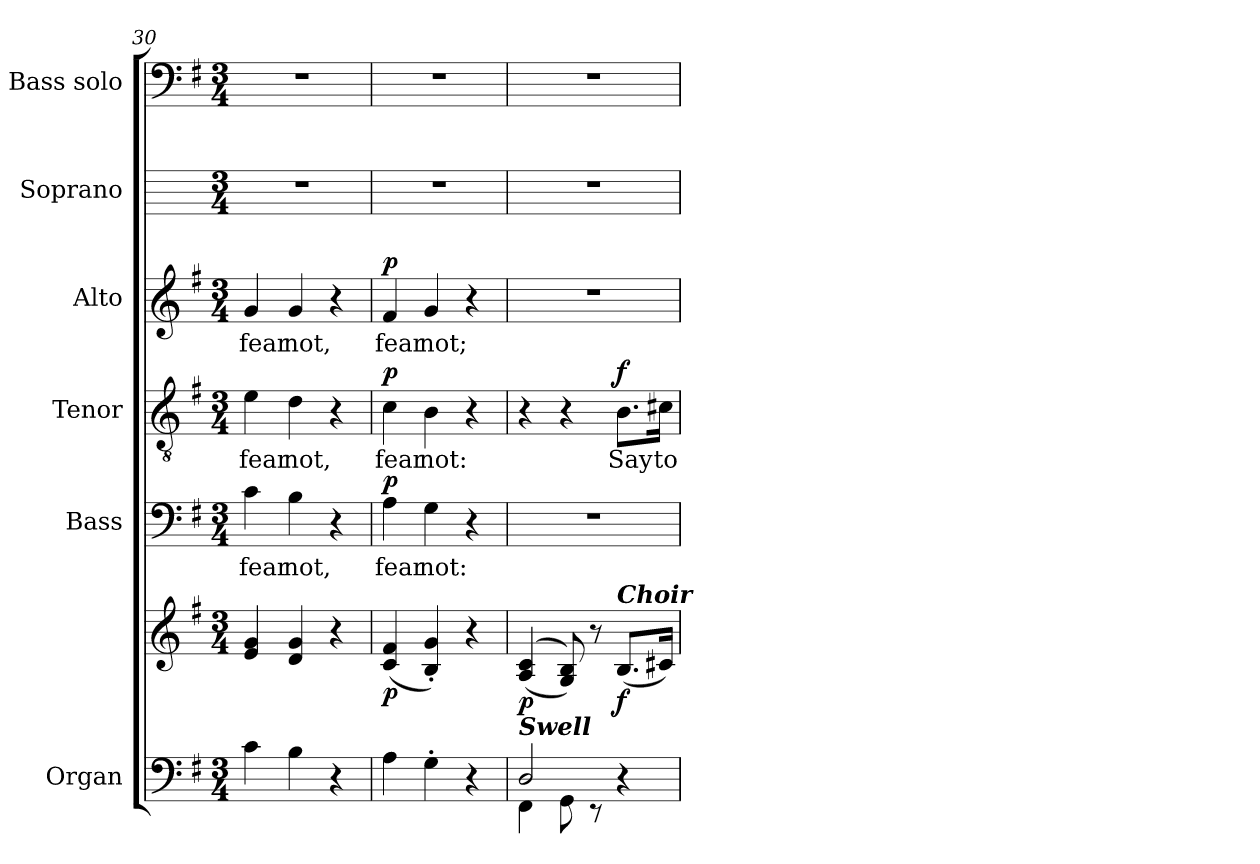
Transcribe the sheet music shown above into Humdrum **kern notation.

**kern	**kern	**dynam	**kern	**text	**dynam	**kern	**text	**dynam	**kern	**text	**dynam	**kern	**kern
*part6	*part6	*part6	*part5	*part5	*part5	*part4	*part4	*part4	*part3	*part3	*part3	*part2	*part1
*staff7	*staff6	*staff6/7	*staff5	*staff5	*staff5	*staff4	*staff4	*staff4	*staff3	*staff3	*staff3	*staff2	*staff1
*I"Organ	*	*	*I"Bass	*	*	*I"Tenor	*	*	*I"Alto	*	*	*I"Soprano	*I"Bass solo
*	*	*	*I'B	*	*	*I'T	*	*	*I'A	*	*	*I'S	*I'B
*clefF4	*clefG2	*	*clefF4	*	*	*clefGv2	*	*	*clefG2	*	*	*	*clefF4
*k[f#]	*k[f#]	*	*k[f#]	*	*	*k[f#]	*	*	*k[f#]	*	*	*	*k[f#]
*G:	*G:	*	*G:	*	*	*G:	*	*	*G:	*	*	*	*G:
*M3/4	*M3/4	*	*M3/4	*	*	*M3/4	*	*	*M3/4	*	*	*M3/4	*M3/4
=30	=30	=30	=30	=30	=30	=30	=30	=30	=30	=30	=30	=30	=30
*^	*^	*	*	*	*	*	*	*	*	*	*	*	*
!	!	!	!	!	!	!LO:LY:b	!	!	!LO:LY:b	!	!	!LO:LY:b	!	!	!
4c\	2ryy	4e 4g	2ryy	.	4c	fear	.	4e	fear	.	4g	fear	.	2.r	2.r
!	!	!	!	!	!	!LO:LY:b	!	!	!LO:LY:b	!	!	!LO:LY:b	!	!	!
4B\	.	4d 4g	.	.	4B	not,	.	4d	not,	.	4g	not,	.	.	.
4r	4ryy	4r	4ryy	.	4r	.	.	4r	.	.	4r	.	.	.	.
=31	=31	=31	=31	=31	=31	=31	=31	=31	=31	=31	=31	=31	=31	=31	=31
!	!	!	!	!LO:DY:b	!	!LO:LY:b	!LO:DY:b	!	!LO:LY:b	!LO:DY:b	!	!LO:LY:b	!LO:DY:b	!	!
4A\	2ryy	(<4c 4f#	2ryy	p	4A	fear	p	4c	fear	p	4f#	fear	p	2.r	2.r
!	!	!	!	!	!	!LO:LY:b	!	!	!LO:LY:b	!	!	!LO:LY:b	!	!	!
4G'\	.	4B' 4g')	.	.	4G	not:	.	4B	not:	.	4g	not;	.	.	.
4r	4ryy	4r	4ryy	.	4r	.	.	4r	.	.	4r	.	.	.	.
=32	=32	=32	=32	=32	=32	=32	=32	=32	=32	=32	=32	=32	=32	=32	=32
!LO:TX:a:Bi:t=Swell	!	!	!	!	!	!	!	!	!	!	!	!	!	!	!
!	!	!	!	!LO:DY:b	!LO:N:vis=1	!	!	!	!	!	!LO:N:vis=1	!	!	!	!
2D/	4FF#\	(<(<4A 4c	2ryy	p	2.r	.	.	4r	.	.	2.r	.	.	2.r	2.r
.	8GG\	8G 8B))	.	.	.	.	.	4r	.	.	.	.	.	.	.
.	8r	8r	.	.	.	.	.	.	.	.	.	.	.	.	.
!	!	!LO:TX:a:Bi:t=Choir	!	!	!	!	!	!	!	!	!	!	!	!	!
!	!	!	!	!LO:DY:b	!	!	!	!	!LO:LY:b	!LO:DY:b	!	!	!	!	!
4r	4ryy	(<8.BL	4ryy	f	.	.	.	8.B\L	Say	f	.	.	.	.	.
!	!	!	!	!	!	!	!	!	!LO:LY:b	!	!	!	!	!	!
.	.	16c#XJ)	.	.	.	.	.	16c#X\Jk	to	.	.	.	.	.	.
*v	*v	*	*	*	*	*	*	*	*	*	*	*	*	*	*
*	*v	*v	*	*	*	*	*	*	*	*	*	*	*	*
=	=	=	=	=	=	=	=	=	=	=	=	=	=
*-	*-	*-	*-	*-	*-	*-	*-	*-	*-	*-	*-	*-	*-
